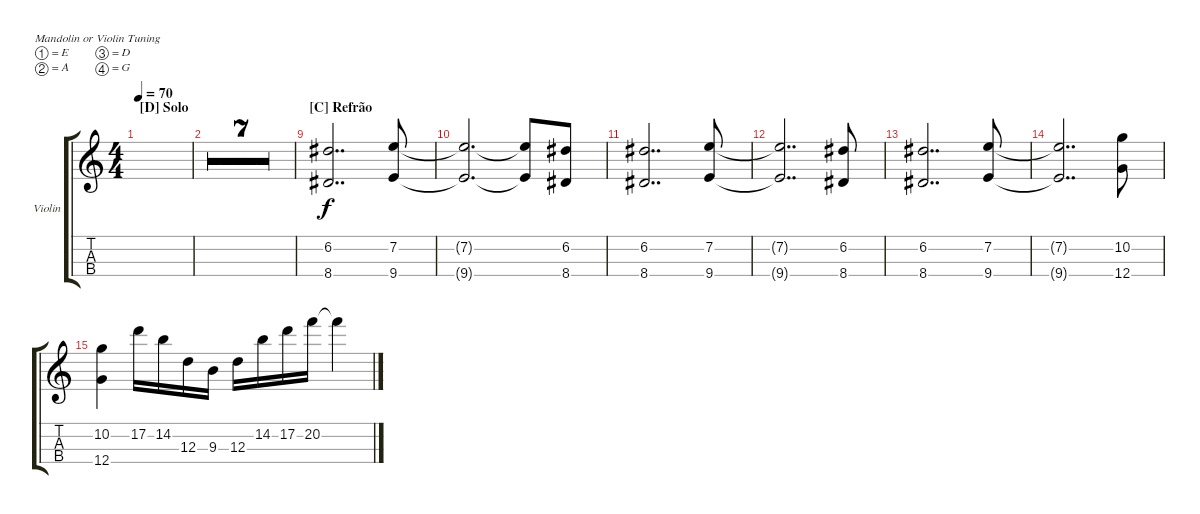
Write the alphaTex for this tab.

\defaultSystemsLayout 4
\bracketExtendMode groupsimilarinstruments
\firstSystemTrackNameOrientation horizontal
\otherSystemsTrackNameOrientation horizontal
\track ("Violin" "Violin") {multiBarRest instrument violin}
\staff {score tabs}
\tuning (E5 A4 D4 G3)
\ts (4 4)
\section ("D" "Solo")
\tempo 70
\clef g2
\ks c
|
|
|
|
|
|
|
|
\section ("C" "Refrão")
(8.4 6.2).2{dd} (7.2 9.4).8 |
(9.4{t} 7.2{t}).2{d} (7.2{t} 9.4{t}).8 (6.2 8.4).8 |
(8.4 6.2).2{dd} (7.2 9.4).8 |
(9.4{t} 7.2{t}).2{dd} (6.2 8.4).8 |
(8.4 6.2).2{dd} (7.2 9.4).8 |
(9.4{t} 7.2{t}).2{dd} (12.4 10.2).8 |
(12.4 10.2).4 17.2.16 14.2.16 12.3.16 9.3.16 12.3.16 14.2.16 17.2.16 20.2.16 20.2{t}.4
